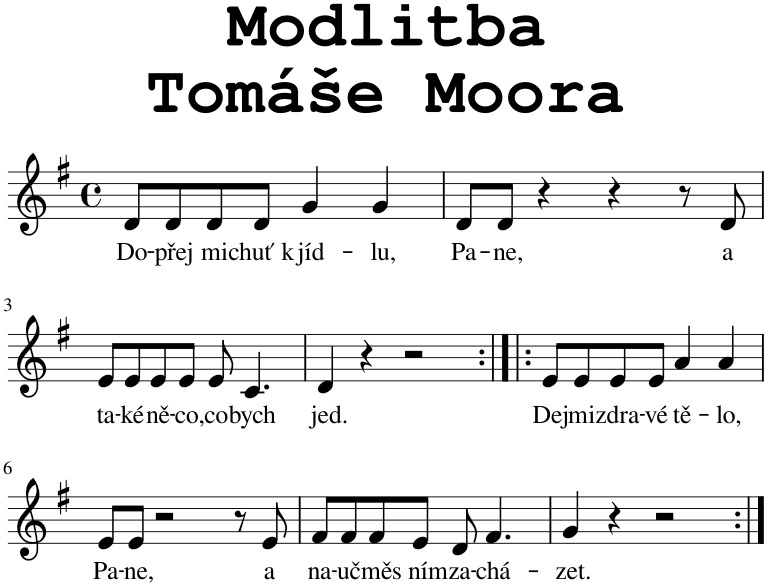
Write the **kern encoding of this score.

**kern	**text
*part1	*part1
*staff1	*staff1
*I"Piano	*
*I'Pno.	*
*clefG2	*
*k[f#]	*
*M4/4	*
*met(c)	*
=1	=1
!	!LO:LY:b
8d/L	Do-
!	!LO:LY:b
8d/	-přej
!	!LO:LY:b
8d/	mi
!	!LO:LY:b
8d/J	chuť k
!	!LO:LY:b
4g/	jíd-
!	!LO:LY:b
4g/	-lu,
=2	=2
!	!LO:LY:b
8d/L	Pa-
!	!LO:LY:b
8d/J	-ne,
4r	.
4r	.
8r	.
!	!LO:LY:b
8d/	a
!!LO:LB:g=z
=3	=3
!	!LO:LY:b
8e/L	ta-
!	!LO:LY:b
8e/	-ké
!	!LO:LY:b
8e/	ně-
!	!LO:LY:b
8e/J	-co,
!	!LO:LY:b
8e/	co
!	!LO:LY:b
4.c/	bych
=4	=4
!	!LO:LY:b
4d/	jed.
4r	.
2r	.
=5:|!|:	=5:|!|:
!	!LO:LY:b
8e/L	Dej
!	!LO:LY:b
8e/	mi
!	!LO:LY:b
8e/	zdra-
!	!LO:LY:b
8e/J	-vé
!	!LO:LY:b
4a/	tě-
!	!LO:LY:b
4a/	-lo,
!!LO:LB:g=z
=6	=6
!	!LO:LY:b
8e/L	Pa-
!	!LO:LY:b
8e/J	-ne,
2r	.
8r	.
!	!LO:LY:b
8e/	a
=7	=7
!	!LO:LY:b
8f#/L	na-
!	!LO:LY:b
8f#/	-uč
!	!LO:LY:b
8f#/	mě
!	!LO:LY:b
8e/J	s ním
!	!LO:LY:b
8d/	za-
!	!LO:LY:b
4.f#/	-chá-
=8	=8
!	!LO:LY:b
4g/	-zet.
4r	.
2r	.
=:|!	=:|!
*-	*-
